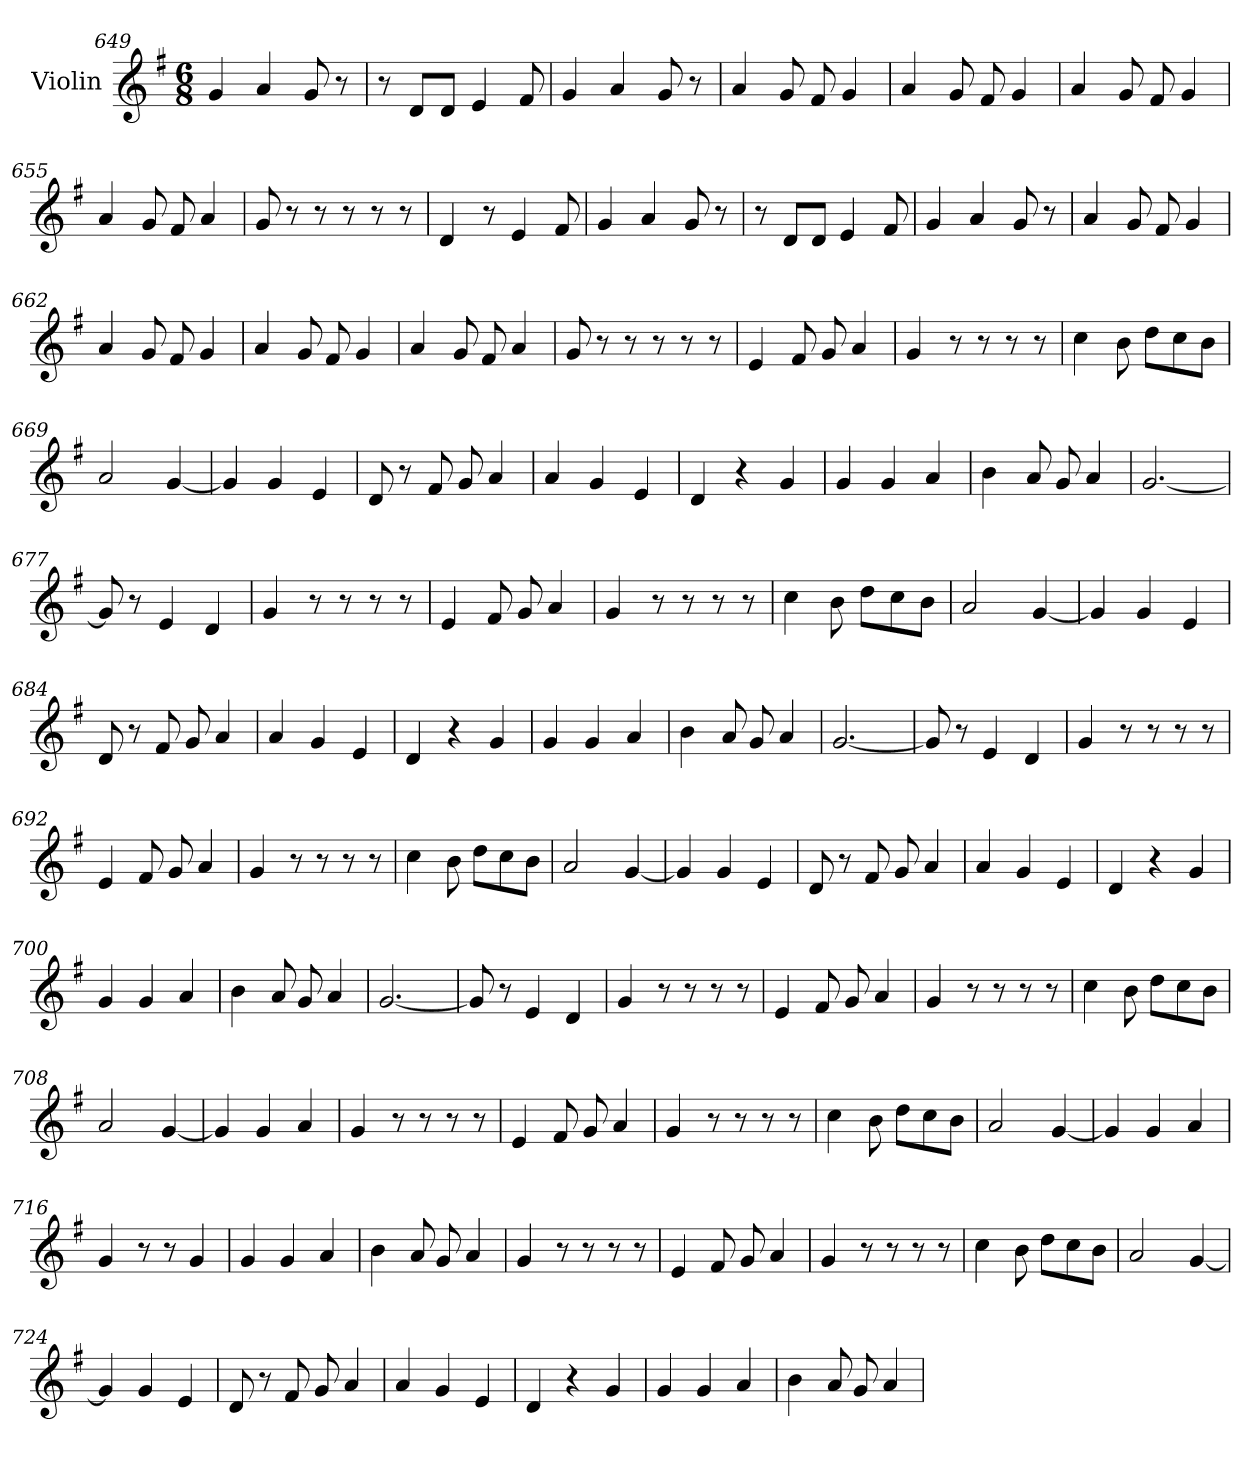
**kern
*part1
*staff1
*I"Violin
*clefG2
*k[f#]
*G:
*M6/8
=649
4g/
4a/
8g/
8r
=650
8r
8d/L
8d/J
4e/
8f#/
=651
4g/
4a/
8g/
8r
=652
4a/
8g/
8f#/
4g/
=653
4a/
8g/
8f#/
4g/
!!LO:LB:g=z
=654
4a/
8g/
8f#/
4g/
=655
4a/
8g/
8f#/
4a/
=656
8g/
8r
8r
8r
8r
8r
=657
4d/
8r
4e/
8f#/
=658
4g/
4a/
8g/
8r
=659
8r
8d/L
8d/J
4e/
8f#/
!!LO:LB:g=z
=660
4g/
4a/
8g/
8r
=661
4a/
8g/
8f#/
4g/
=662
4a/
8g/
8f#/
4g/
=663
4a/
8g/
8f#/
4g/
=664
4a/
8g/
8f#/
4a/
=665
8g/
8r
8r
8r
8r
8r
!!LO:LB:g=z
=666
4e/
8f#/
8g/
4a/
=667
4g/
8r
8r
8r
8r
=668
4cc\
8b\
8dd\L
8cc\
8b\J
=669
2a/
[4g/
=670
4g/]
4g/
4e/
=671
8d/
8r
8f#/
8g/
4a/
=672
4a/
4g/
4e/
!!LO:LB:g=z
=673
4d/
4r
4g/
=674
4g/
4g/
4a/
=675
4b\
8a/
8g/
4a/
=676
[2.g/
=677
8g/]
8r
4e/
4d/
=678
4g/
8r
8r
8r
8r
=679
4e/
8f#/
8g/
4a/
!!LO:PB:g=z
=680
4g/
8r
8r
8r
8r
=681
4cc\
8b\
8dd\L
8cc\
8b\J
=682
2a/
[4g/
=683
4g/]
4g/
4e/
=684
8d/
8r
8f#/
8g/
4a/
=685
4a/
4g/
4e/
=686
4d/
4r
4g/
!!LO:LB:g=z
=687
4g/
4g/
4a/
=688
4b\
8a/
8g/
4a/
=689
[2.g/
=690
8g/]
8r
4e/
4d/
=691
4g/
8r
8r
8r
8r
=692
4e/
8f#/
8g/
4a/
=693
4g/
8r
8r
8r
8r
!!LO:LB:g=z
=694
4cc\
8b\
8dd\L
8cc\
8b\J
=695
2a/
[4g/
=696
4g/]
4g/
4e/
=697
8d/
8r
8f#/
8g/
4a/
=698
4a/
4g/
4e/
=699
4d/
4r
4g/
=700
4g/
4g/
4a/
!!LO:LB:g=z
=701
4b\
8a/
8g/
4a/
=702
[2.g/
=703
8g/]
8r
4e/
4d/
=704
4g/
8r
8r
8r
8r
=705
4e/
8f#/
8g/
4a/
=706
4g/
8r
8r
8r
8r
=707
4cc\
8b\
8dd\L
8cc\
8b\J
!!LO:LB:g=z
=708
2a/
[4g/
=709
4g/]
4g/
4a/
=710
4g/
8r
8r
8r
8r
=711
4e/
8f#/
8g/
4a/
=712
4g/
8r
8r
8r
8r
=713
4cc\
8b\
8dd\L
8cc\
8b\J
=714
2a/
[4g/
!!LO:LB:g=z
=715
4g/]
4g/
4a/
=716
4g/
8r
8r
4g/
=717
4g/
4g/
4a/
=718
4b\
8a/
8g/
4a/
=719
4g/
8r
8r
8r
8r
=720
4e/
8f#/
8g/
4a/
=721
4g/
8r
8r
8r
8r
!!LO:LB:g=z
=722
4cc\
8b\
8dd\L
8cc\
8b\J
=723
2a/
[4g/
=724
4g/]
4g/
4e/
=725
8d/
8r
8f#/
8g/
4a/
=726
4a/
4g/
4e/
=727
4d/
4r
4g/
=728
4g/
4g/
4a/
!!LO:LB:g=z
=729
4b\
8a/
8g/
4a/
=
*-
